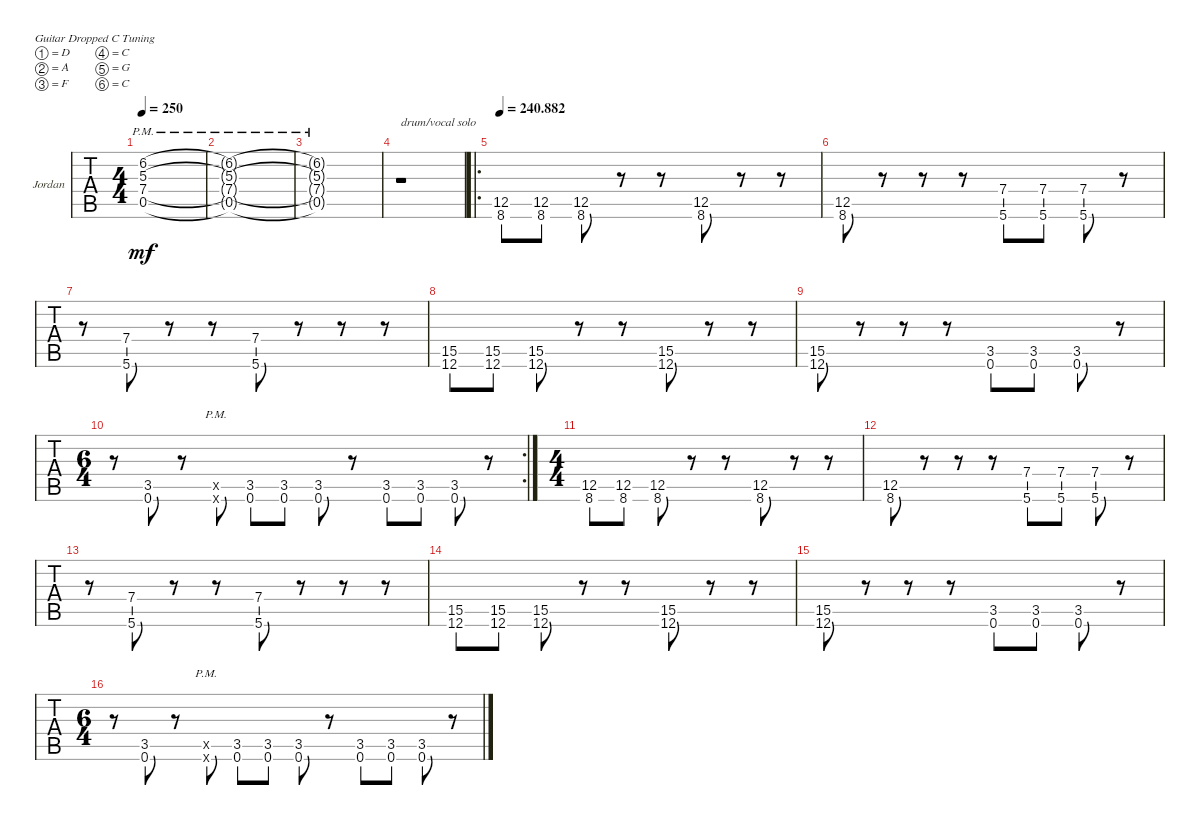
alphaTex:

\bracketExtendMode groupsimilarinstruments
\firstSystemTrackNameOrientation horizontal
\otherSystemsTrackNameOrientation horizontal
\track ("Jid-Lee" "Jordan") {instrument overdrivenguitar}
\staff {tabs}
\tuning (D4 A3 F3 C3 G2 C2)
\ts (4 4)
\tempo 250
\clef g2
\ks c
(7.4{pm} 5.3 6.2 0.5{pm}).1{dy mf} |
(7.4{pm t} 5.3{t} 6.2{t} 0.5{pm t}).1 |
(7.4{pm t} 5.3{t} 6.2{t} 0.5{pm t}).1 |
r.1{txt "drum/vocal solo"} |
\ro
\tempo
240.882 (12.5 8.6).8 (12.5 8.6).8 (12.5 8.6).8 r.8 r.8 (12.5 8.6).8 r.8 r.8 |
(12.5 8.6).8 r.8 r.8 r.8 (5.6 7.4).8 (5.6 7.4).8 (5.6 7.4).8 r.8 |
r.8 (5.6 7.4).8 r.8 r.8 (5.6 7.4).8 r.8 r.8 r.8 |
(12.6 15.5).8 (12.6 15.5).8 (12.6 15.5).8 r.8 r.8 (12.6 15.5).8 r.8 r.8 |
(12.6 15.5).8 r.8 r.8 r.8 (0.6 3.5).8 (0.6 3.5).8 (0.6 3.5).8 r.8 |
\rc 2
\ts (6 4)
r.8 (0.6 3.5).8 r.8 (0.6{pm x} 0.5{x}).8 (0.6 3.5).8 (0.6 3.5).8 (0.6 3.5).8 r.8 (0.6 3.5).8 (0.6 3.5).8 (0.6 3.5).8 r.8 |
\ts (4 4)
(12.5 8.6).8 (12.5 8.6).8 (12.5 8.6).8 r.8 r.8 (12.5 8.6).8 r.8 r.8 |
(12.5 8.6).8 r.8 r.8 r.8 (5.6 7.4).8 (5.6 7.4).8 (5.6 7.4).8 r.8 |
r.8 (5.6 7.4).8 r.8 r.8 (5.6 7.4).8 r.8 r.8 r.8 |
(12.6 15.5).8 (12.6 15.5).8 (12.6 15.5).8 r.8 r.8 (12.6 15.5).8 r.8 r.8 |
(12.6 15.5).8 r.8 r.8 r.8 (0.6 3.5).8 (0.6 3.5).8 (0.6 3.5).8 r.8 |
\ts (6 4)
r.8 (0.6 3.5).8 r.8 (0.6{pm x} 0.5{x}).8 (0.6 3.5).8 (0.6 3.5).8 (0.6 3.5).8 r.8 (0.6 3.5).8 (0.6 3.5).8 (0.6 3.5).8 r.8
